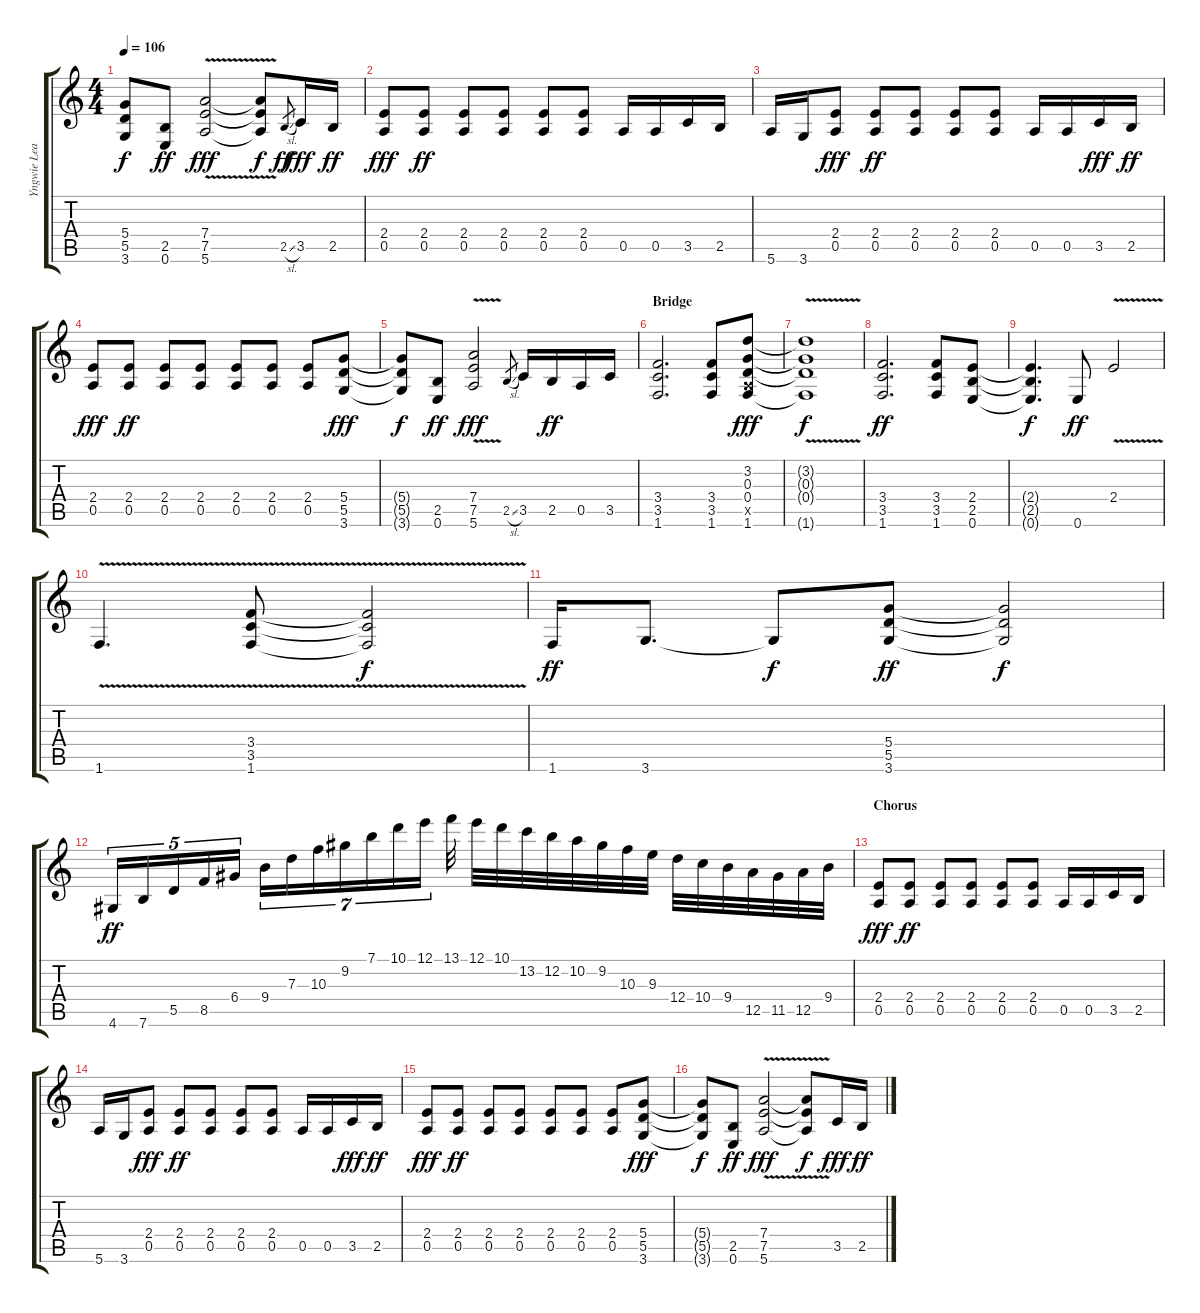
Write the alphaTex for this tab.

\track ("Yngwie Lead" "Yngwie Lea") {instrument overdrivenguitar}
\staff {score tabs}
\tuning (E4 B3 G3 D3 A2 E2) {hide}
\ts (4 4)
\tempo 106
\clef g2
\ks c
(5.4{t} 5.5{t} 3.6{t}).8{dy f} (2.5 0.6).8{dy ff} (7.4{v} 7.5{v} 5.6{v}).2{dy fff} (7.4{t} 7.5{t} 5.6{t}).8{dy f} 2.5{sl}.8{gr dy ff} 3.5.16{dy fff} 2.5.16{dy ff} |
(2.4 0.5).8{dy fff} (2.4 0.5).8{dy ff} (2.4 0.5).8 (2.4 0.5).8 (2.4 0.5).8 (2.4 0.5).8 0.5.16 0.5.16 3.5.16 2.5.16 |
5.6.16 3.6.16 (2.4 0.5).8{dy fff} (2.4 0.5).8{dy ff} (2.4 0.5).8 (2.4 0.5).8 (2.4 0.5).8 0.5.16 0.5.16 3.5.16{dy fff} 2.5.16{dy ff} |
(2.4 0.5).8{dy fff} (2.4 0.5).8{dy ff} (2.4 0.5).8 (2.4 0.5).8 (2.4 0.5).8 (2.4 0.5).8 (2.4 0.5).8 (5.4 5.5 3.6).8{dy fff} |
(5.4{t} 5.5{t} 3.6{t}).8{dy f} (2.5 0.6).8{dy ff} (7.4{v} 7.5{v} 5.6{v}).2{dy fff} 2.5{sl}.8{gr} 3.5.16 2.5.16{dy ff} 0.5.16 3.5.16 |
\section ("" "Bridge")
(3.4 3.5 1.6).2{d} (3.4 3.5 1.6).8 (3.2 0.3 0.4 0.5{x} 1.6).8{dy fff} |
(3.2{v t} 0.3{v t} 0.4{v t} 1.6{v t}).1{dy f} |
(3.4 3.5 1.6).2{d dy ff} (3.4 3.5 1.6).8 (2.4 2.5 0.6).8 |
(2.4{t} 2.5{t} 0.6{t}).4{d dy f} 0.6.8{dy ff} 2.4{v}.2 |
1.6{v}.4{d} (3.4{v} 3.5{v} 1.6{v}).8 (3.4{t} 3.5{t} 1.6{t}).2{dy f} |
1.6.16{dy ff} 3.6.8{d} 3.6{t}.8{dy f} (5.4 5.5 3.6).8{dy ff} (5.4{t} 5.5{t} 3.6{t}).2{dy f} |
4.6.16{tu (5 4) dy ff} 7.6.16{tu (5 4)} 5.5.16{tu (5 4)} 8.5.16{tu (5 4)} 6.4.16{tu (5 4)} 9.4.16{tu (7 4)} 7.3.16{tu (7 4)} 10.3.16{tu (7 4)} 9.2.16{tu (7 4)} 7.1.16{tu (7 4)} 10.1.16{tu (7 4)} 12.1.16{tu (7 4)} 13.1.32 12.1.32 10.1.32 13.2.32 12.2.32 10.2.32 9.2.32 10.3.32 9.3.32 12.4.32 10.4.32 9.4.32 12.5.32 11.5.32 12.5.32 9.4.32 |
\section ("" "Chorus")
(2.4 0.5).8{dy fff} (2.4 0.5).8{dy ff} (2.4 0.5).8 (2.4 0.5).8 (2.4 0.5).8 (2.4 0.5).8 0.5.16 0.5.16 3.5.16 2.5.16 |
5.6.16 3.6.16 (2.4 0.5).8{dy fff} (2.4 0.5).8{dy ff} (2.4 0.5).8 (2.4 0.5).8 (2.4 0.5).8 0.5.16 0.5.16 3.5.16{dy fff} 2.5.16{dy ff} |
(2.4 0.5).8{dy fff} (2.4 0.5).8{dy ff} (2.4 0.5).8 (2.4 0.5).8 (2.4 0.5).8 (2.4 0.5).8 (2.4 0.5).8 (5.4 5.5 3.6).8{dy fff} |
(5.4{t} 5.5{t} 3.6{t}).8{dy f} (2.5 0.6).8{dy ff} (7.4{v} 7.5{v} 5.6{v}).2{dy fff} (7.4{t} 7.5{t} 5.6{t}).8{dy f} 3.5.16{dy fff} 2.5.16{dy ff}
